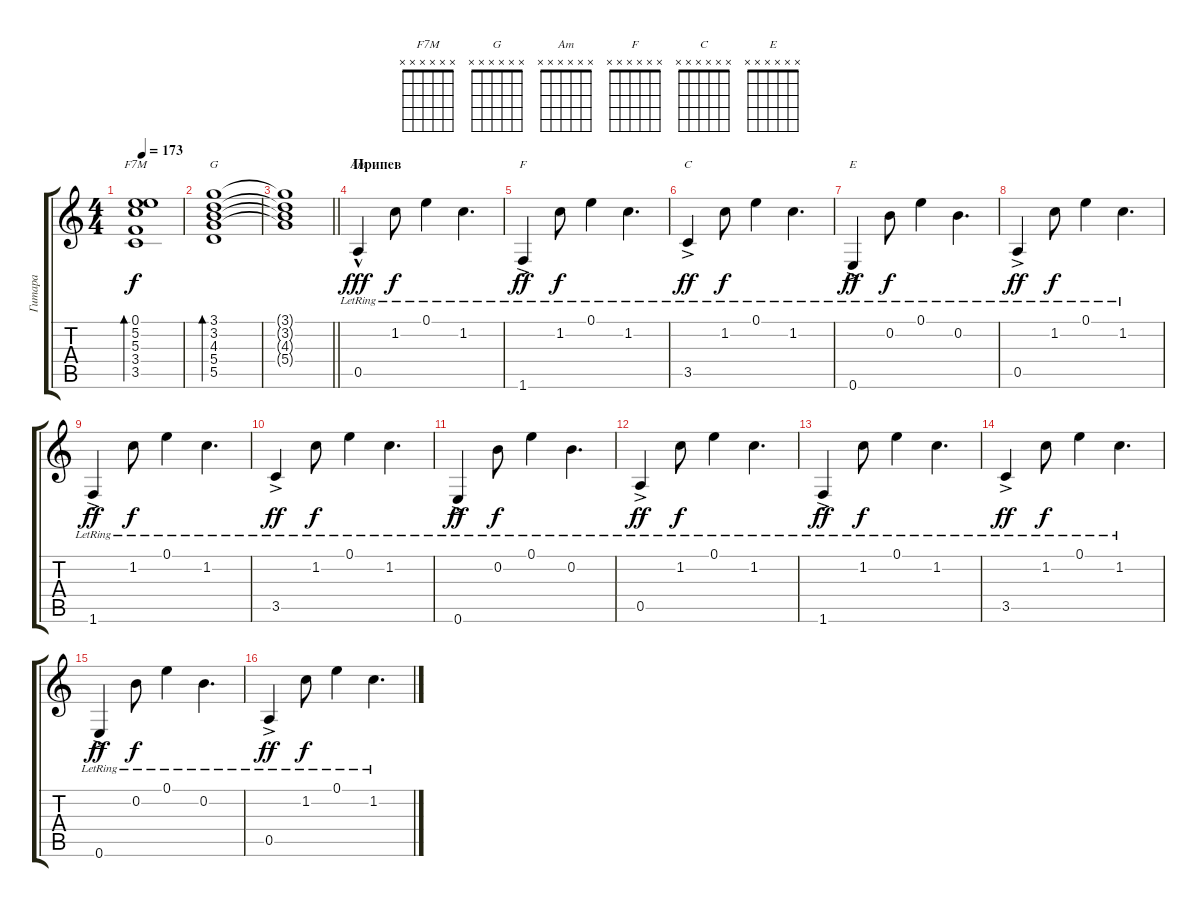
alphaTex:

\track ("Гитара" "Гитара") {instrument acousticguitarsteel}
\staff {score tabs}
\tuning (E4 B3 G3 D3 A2 E2) {hide}
\chord ("F7M" x x x x x x)
\chord ("G" x x x x x x)
\chord ("Am" x x x x x x)
\chord ("F" x x x x x x)
\chord ("C" x x x x x x)
\chord ("E" x x x x x x)
\ts (4 4)
\tempo 173
\clef g2
\ks c
(0.1 5.2 5.3 3.4 3.5).1{bd 120 ch "F7M" dy f} |
(3.1 3.2 4.3 5.4 5.5).1{bd 120 ch "G"} |
\barLineRight lightlight
(3.1{t} 3.2{t} 4.3{t} 5.4{t}).1 |
\section ("" "Припев")
0.5{hac lr}.4{ch "Am" dy fff volume 9 instrument distortionguitar} 1.2{lr}.8{dy f} 0.1{lr}.4 1.2{lr}.4{d} |
1.6{ac lr}.4{ch "F" dy ff} 1.2{lr}.8{dy f} 0.1{lr}.4 1.2{lr}.4{d} |
3.5{ac lr}.4{ch "C" dy ff} 1.2{lr}.8{dy f} 0.1{lr}.4 1.2{lr}.4{d} |
0.6{ac lr}.4{ch "E" dy ff} 0.2{lr}.8{dy f} 0.1{lr}.4 0.2{lr}.4{d} |
0.5{ac lr}.4{dy ff} 1.2{lr}.8{dy f} 0.1{lr}.4 1.2{lr}.4{d} |
1.6{ac lr}.4{dy ff} 1.2{lr}.8{dy f} 0.1{lr}.4 1.2{lr}.4{d} |
3.5{ac lr}.4{dy ff} 1.2{lr}.8{dy f} 0.1{lr}.4 1.2{lr}.4{d} |
0.6{ac lr}.4{dy ff} 0.2{lr}.8{dy f} 0.1{lr}.4 0.2{lr}.4{d} |
0.5{ac lr}.4{dy ff} 1.2{lr}.8{dy f} 0.1{lr}.4 1.2{lr}.4{d} |
1.6{ac lr}.4{dy ff} 1.2{lr}.8{dy f} 0.1{lr}.4 1.2{lr}.4{d} |
3.5{ac lr}.4{dy ff} 1.2{lr}.8{dy f} 0.1{lr}.4 1.2{lr}.4{d} |
0.6{ac lr}.4{dy ff} 0.2{lr}.8{dy f} 0.1{lr}.4 0.2{lr}.4{d} |
0.5{ac lr}.4{dy ff} 1.2{lr}.8{dy f} 0.1{lr}.4 1.2{lr}.4{d}
